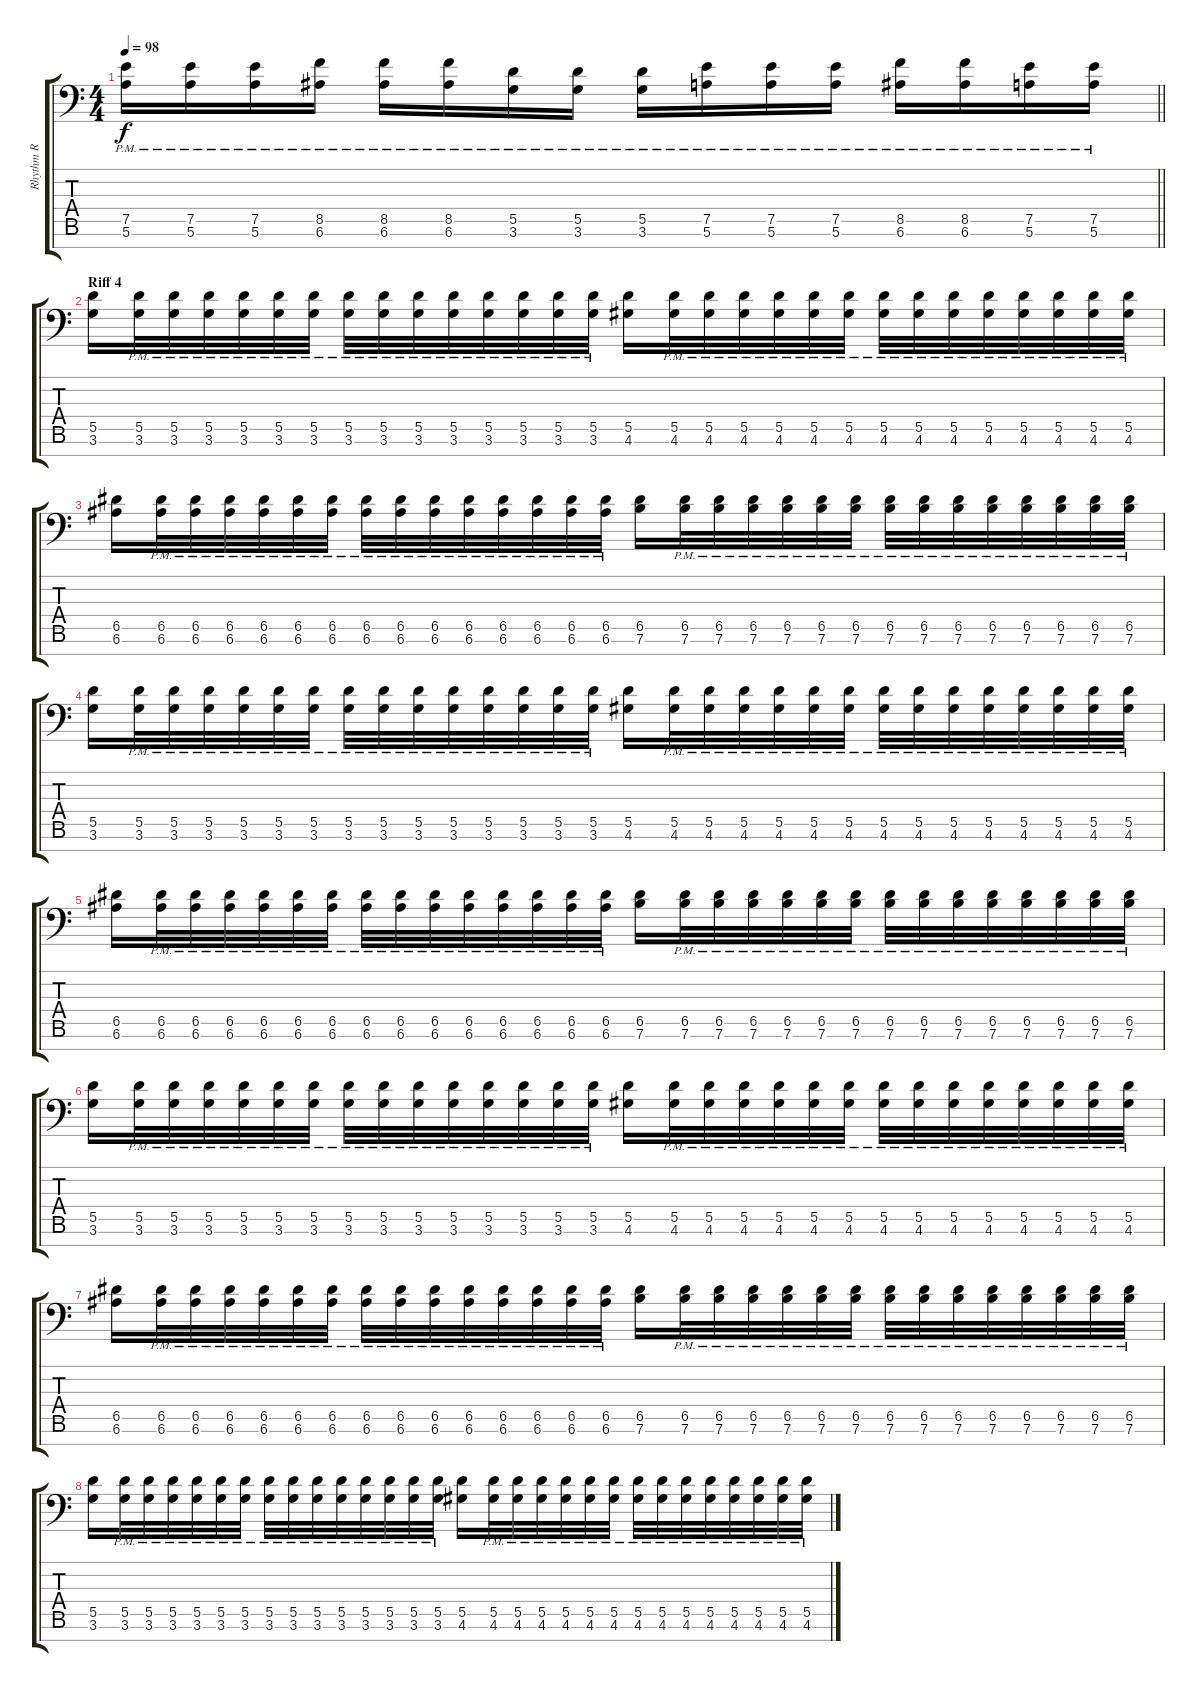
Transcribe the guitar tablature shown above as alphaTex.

\track ("Rhythm R" "Rhythm R") {instrument overdrivenguitar}
\staff {score tabs}
\tuning (E4 B3 G3 D3 A2 E2 A1) {hide}
\ts (4 4)
\tempo 98
\clef f4
\barLineRight lightlight
\ks c
(7.5{pm} 5.6{pm}).16{dy f} (7.5{pm} 5.6{pm}).16 (7.5{pm} 5.6{pm}).16 (8.5{pm} 6.6{pm}).16 (8.5{pm} 6.6{pm}).16 (8.5{pm} 6.6{pm}).16 (5.5{pm} 3.6{pm}).16 (5.5{pm} 3.6{pm}).16 (5.5{pm} 3.6{pm}).16 (7.5{pm} 5.6{pm}).16 (7.5{pm} 5.6{pm}).16 (7.5{pm} 5.6{pm}).16 (8.5{pm} 6.6{pm}).16 (8.5{pm} 6.6{pm}).16 (7.5{pm} 5.6{pm}).16 (7.5{pm} 5.6{pm}).16 |
\section ("" "Riff 4")
(5.5 3.6).16 (5.5{pm} 3.6{pm}).32 (5.5{pm} 3.6{pm}).32 (5.5{pm} 3.6{pm}).32 (5.5{pm} 3.6{pm}).32 (5.5{pm} 3.6{pm}).32 (5.5{pm} 3.6{pm}).32 (5.5{pm} 3.6{pm}).32 (5.5{pm} 3.6{pm}).32 (5.5{pm} 3.6{pm}).32 (5.5{pm} 3.6{pm}).32 (5.5{pm} 3.6{pm}).32 (5.5{pm} 3.6{pm}).32 (5.5{pm} 3.6{pm}).32 (5.5{pm} 3.6{pm}).32 (5.5 4.6).16 (5.5{pm} 4.6{pm}).32 (5.5{pm} 4.6{pm}).32 (5.5{pm} 4.6{pm}).32 (5.5{pm} 4.6{pm}).32 (5.5{pm} 4.6{pm}).32 (5.5{pm} 4.6{pm}).32 (5.5{pm} 4.6{pm}).32 (5.5{pm} 4.6{pm}).32 (5.5{pm} 4.6{pm}).32 (5.5{pm} 4.6{pm}).32 (5.5{pm} 4.6{pm}).32 (5.5{pm} 4.6{pm}).32 (5.5{pm} 4.6{pm}).32 (5.5{pm} 4.6{pm}).32 |
(6.5 6.6).16 (6.5{pm} 6.6{pm}).32 (6.5{pm} 6.6{pm}).32 (6.5{pm} 6.6{pm}).32 (6.5{pm} 6.6{pm}).32 (6.5{pm} 6.6{pm}).32 (6.5{pm} 6.6{pm}).32 (6.5{pm} 6.6{pm}).32 (6.5{pm} 6.6{pm}).32 (6.5{pm} 6.6{pm}).32 (6.5{pm} 6.6{pm}).32 (6.5{pm} 6.6{pm}).32 (6.5{pm} 6.6{pm}).32 (6.5{pm} 6.6{pm}).32 (6.5{pm} 6.6{pm}).32 (6.5 7.6).16 (6.5{pm} 7.6{pm}).32 (6.5{pm} 7.6{pm}).32 (6.5{pm} 7.6{pm}).32 (6.5{pm} 7.6{pm}).32 (6.5{pm} 7.6{pm}).32 (6.5{pm} 7.6{pm}).32 (6.5{pm} 7.6{pm}).32 (6.5{pm} 7.6{pm}).32 (6.5{pm} 7.6{pm}).32 (6.5{pm} 7.6{pm}).32 (6.5{pm} 7.6{pm}).32 (6.5{pm} 7.6{pm}).32 (6.5{pm} 7.6{pm}).32 (6.5{pm} 7.6{pm}).32 |
(5.5 3.6).16 (5.5{pm} 3.6{pm}).32 (5.5{pm} 3.6{pm}).32 (5.5{pm} 3.6{pm}).32 (5.5{pm} 3.6{pm}).32 (5.5{pm} 3.6{pm}).32 (5.5{pm} 3.6{pm}).32 (5.5{pm} 3.6{pm}).32 (5.5{pm} 3.6{pm}).32 (5.5{pm} 3.6{pm}).32 (5.5{pm} 3.6{pm}).32 (5.5{pm} 3.6{pm}).32 (5.5{pm} 3.6{pm}).32 (5.5{pm} 3.6{pm}).32 (5.5{pm} 3.6{pm}).32 (5.5 4.6).16 (5.5{pm} 4.6{pm}).32 (5.5{pm} 4.6{pm}).32 (5.5{pm} 4.6{pm}).32 (5.5{pm} 4.6{pm}).32 (5.5{pm} 4.6{pm}).32 (5.5{pm} 4.6{pm}).32 (5.5{pm} 4.6{pm}).32 (5.5{pm} 4.6{pm}).32 (5.5{pm} 4.6{pm}).32 (5.5{pm} 4.6{pm}).32 (5.5{pm} 4.6{pm}).32 (5.5{pm} 4.6{pm}).32 (5.5{pm} 4.6{pm}).32 (5.5{pm} 4.6{pm}).32 |
(6.5 6.6).16 (6.5{pm} 6.6{pm}).32 (6.5{pm} 6.6{pm}).32 (6.5{pm} 6.6{pm}).32 (6.5{pm} 6.6{pm}).32 (6.5{pm} 6.6{pm}).32 (6.5{pm} 6.6{pm}).32 (6.5{pm} 6.6{pm}).32 (6.5{pm} 6.6{pm}).32 (6.5{pm} 6.6{pm}).32 (6.5{pm} 6.6{pm}).32 (6.5{pm} 6.6{pm}).32 (6.5{pm} 6.6{pm}).32 (6.5{pm} 6.6{pm}).32 (6.5{pm} 6.6{pm}).32 (6.5 7.6).16 (6.5{pm} 7.6{pm}).32 (6.5{pm} 7.6{pm}).32 (6.5{pm} 7.6{pm}).32 (6.5{pm} 7.6{pm}).32 (6.5{pm} 7.6{pm}).32 (6.5{pm} 7.6{pm}).32 (6.5{pm} 7.6{pm}).32 (6.5{pm} 7.6{pm}).32 (6.5{pm} 7.6{pm}).32 (6.5{pm} 7.6{pm}).32 (6.5{pm} 7.6{pm}).32 (6.5{pm} 7.6{pm}).32 (6.5{pm} 7.6{pm}).32 (6.5{pm} 7.6{pm}).32 |
(5.5 3.6).16 (5.5{pm} 3.6{pm}).32 (5.5{pm} 3.6{pm}).32 (5.5{pm} 3.6{pm}).32 (5.5{pm} 3.6{pm}).32 (5.5{pm} 3.6{pm}).32 (5.5{pm} 3.6{pm}).32 (5.5{pm} 3.6{pm}).32 (5.5{pm} 3.6{pm}).32 (5.5{pm} 3.6{pm}).32 (5.5{pm} 3.6{pm}).32 (5.5{pm} 3.6{pm}).32 (5.5{pm} 3.6{pm}).32 (5.5{pm} 3.6{pm}).32 (5.5{pm} 3.6{pm}).32 (5.5 4.6).16 (5.5{pm} 4.6{pm}).32 (5.5{pm} 4.6{pm}).32 (5.5{pm} 4.6{pm}).32 (5.5{pm} 4.6{pm}).32 (5.5{pm} 4.6{pm}).32 (5.5{pm} 4.6{pm}).32 (5.5{pm} 4.6{pm}).32 (5.5{pm} 4.6{pm}).32 (5.5{pm} 4.6{pm}).32 (5.5{pm} 4.6{pm}).32 (5.5{pm} 4.6{pm}).32 (5.5{pm} 4.6{pm}).32 (5.5{pm} 4.6{pm}).32 (5.5{pm} 4.6{pm}).32 |
(6.5 6.6).16 (6.5{pm} 6.6{pm}).32 (6.5{pm} 6.6{pm}).32 (6.5{pm} 6.6{pm}).32 (6.5{pm} 6.6{pm}).32 (6.5{pm} 6.6{pm}).32 (6.5{pm} 6.6{pm}).32 (6.5{pm} 6.6{pm}).32 (6.5{pm} 6.6{pm}).32 (6.5{pm} 6.6{pm}).32 (6.5{pm} 6.6{pm}).32 (6.5{pm} 6.6{pm}).32 (6.5{pm} 6.6{pm}).32 (6.5{pm} 6.6{pm}).32 (6.5{pm} 6.6{pm}).32 (6.5 7.6).16 (6.5{pm} 7.6{pm}).32 (6.5{pm} 7.6{pm}).32 (6.5{pm} 7.6{pm}).32 (6.5{pm} 7.6{pm}).32 (6.5{pm} 7.6{pm}).32 (6.5{pm} 7.6{pm}).32 (6.5{pm} 7.6{pm}).32 (6.5{pm} 7.6{pm}).32 (6.5{pm} 7.6{pm}).32 (6.5{pm} 7.6{pm}).32 (6.5{pm} 7.6{pm}).32 (6.5{pm} 7.6{pm}).32 (6.5{pm} 7.6{pm}).32 (6.5{pm} 7.6{pm}).32 |
(5.5 3.6).16 (5.5{pm} 3.6{pm}).32 (5.5{pm} 3.6{pm}).32 (5.5{pm} 3.6{pm}).32 (5.5{pm} 3.6{pm}).32 (5.5{pm} 3.6{pm}).32 (5.5{pm} 3.6{pm}).32 (5.5{pm} 3.6{pm}).32 (5.5{pm} 3.6{pm}).32 (5.5{pm} 3.6{pm}).32 (5.5{pm} 3.6{pm}).32 (5.5{pm} 3.6{pm}).32 (5.5{pm} 3.6{pm}).32 (5.5{pm} 3.6{pm}).32 (5.5{pm} 3.6{pm}).32 (5.5 4.6).16 (5.5{pm} 4.6{pm}).32 (5.5{pm} 4.6{pm}).32 (5.5{pm} 4.6{pm}).32 (5.5{pm} 4.6{pm}).32 (5.5{pm} 4.6{pm}).32 (5.5{pm} 4.6{pm}).32 (5.5{pm} 4.6{pm}).32 (5.5{pm} 4.6{pm}).32 (5.5{pm} 4.6{pm}).32 (5.5{pm} 4.6{pm}).32 (5.5{pm} 4.6{pm}).32 (5.5{pm} 4.6{pm}).32 (5.5{pm} 4.6{pm}).32 (5.5{pm} 4.6{pm}).32
